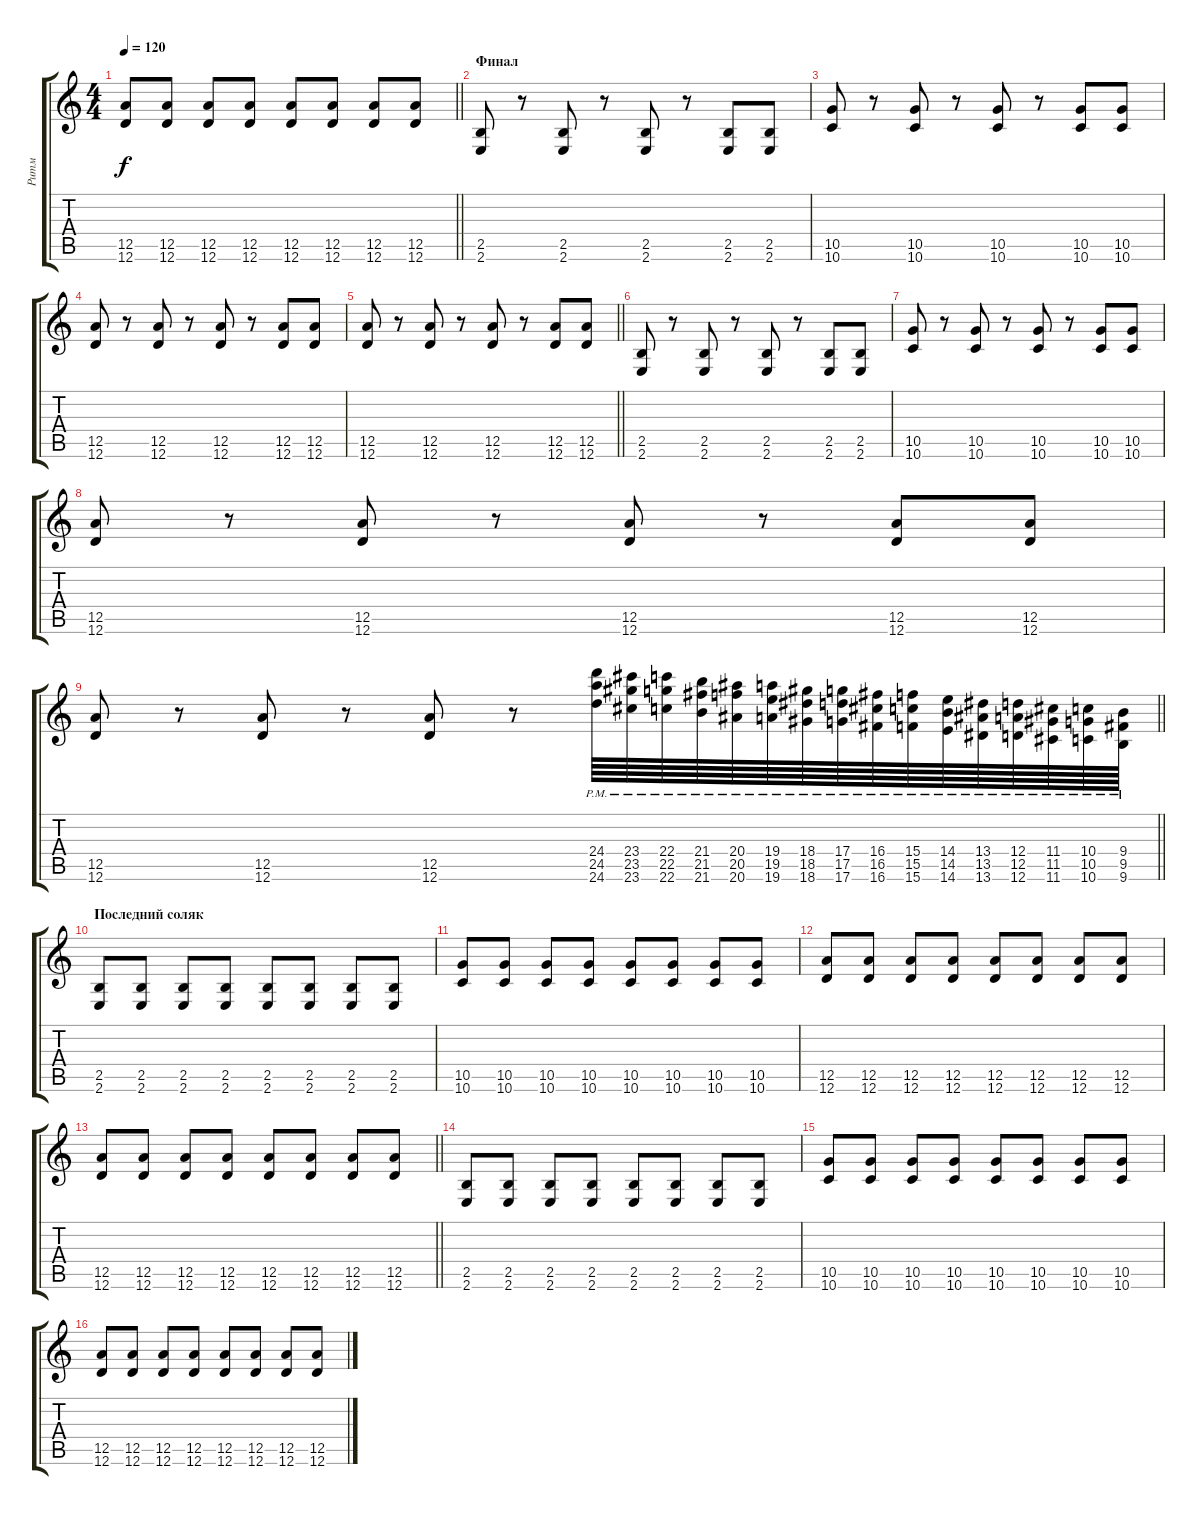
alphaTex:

\track ("Ритм" "Ритм") {instrument distortionguitar}
\staff {score tabs}
\tuning (E4 B3 G3 D3 A2 D2) {hide}
\ts (4 4)
\tempo 120
\clef g2
\barLineRight lightlight
\ks c
(12.5 12.6).8{dy f} (12.5 12.6).8 (12.5 12.6).8 (12.5 12.6).8 (12.5 12.6).8 (12.5 12.6).8 (12.5 12.6).8 (12.5 12.6).8 |
\section ("" "Финал")
(2.5 2.6).8 r.8 (2.5 2.6).8 r.8 (2.5 2.6).8 r.8 (2.5 2.6).8 (2.5 2.6).8 |
(10.5 10.6).8 r.8 (10.5 10.6).8 r.8 (10.5 10.6).8 r.8 (10.5 10.6).8 (10.5 10.6).8 |
(12.5 12.6).8 r.8 (12.5 12.6).8 r.8 (12.5 12.6).8 r.8 (12.5 12.6).8 (12.5 12.6).8 |
\barLineRight lightlight
(12.5 12.6).8 r.8 (12.5 12.6).8 r.8 (12.5 12.6).8 r.8 (12.5 12.6).8 (12.5 12.6).8 |
(2.5 2.6).8 r.8 (2.5 2.6).8 r.8 (2.5 2.6).8 r.8 (2.5 2.6).8 (2.5 2.6).8 |
(10.5 10.6).8 r.8 (10.5 10.6).8 r.8 (10.5 10.6).8 r.8 (10.5 10.6).8 (10.5 10.6).8 |
(12.5 12.6).8 r.8 (12.5 12.6).8 r.8 (12.5 12.6).8 r.8 (12.5 12.6).8 (12.5 12.6).8 |
\barLineRight lightlight
(12.5 12.6).8 r.8 (12.5 12.6).8 r.8 (12.5 12.6).8 r.8 (24.4{pm} 24.5{pm} 24.6{pm}).64 (23.4{pm} 23.5{pm} 23.6{pm}).64 (22.4{pm} 22.5{pm} 22.6{pm}).64 (21.4{pm} 21.5{pm} 21.6{pm}).64 (20.4{pm} 20.5{pm} 20.6{pm}).64 (19.4{pm} 19.5{pm} 19.6{pm}).64 (18.4{pm} 18.5{pm} 18.6{pm}).64 (17.4{pm} 17.5{pm} 17.6{pm}).64 (16.4{pm} 16.5{pm} 16.6{pm}).64 (15.4{pm} 15.5{pm} 15.6{pm}).64 (14.4{pm} 14.5{pm} 14.6{pm}).64 (13.4{pm} 13.5{pm} 13.6{pm}).64 (12.4{pm} 12.5{pm} 12.6{pm}).64 (11.4{pm} 11.5{pm} 11.6{pm}).64 (10.4{pm} 10.5{pm} 10.6{pm}).64 (9.4{pm} 9.5{pm} 9.6{pm}).64 |
\section ("" "Последний соляк")
(2.5 2.6).8 (2.5 2.6).8 (2.5 2.6).8 (2.5 2.6).8 (2.5 2.6).8 (2.5 2.6).8 (2.5 2.6).8 (2.5 2.6).8 |
(10.5 10.6).8 (10.5 10.6).8 (10.5 10.6).8 (10.5 10.6).8 (10.5 10.6).8 (10.5 10.6).8 (10.5 10.6).8 (10.5 10.6).8 |
(12.5 12.6).8 (12.5 12.6).8 (12.5 12.6).8 (12.5 12.6).8 (12.5 12.6).8 (12.5 12.6).8 (12.5 12.6).8 (12.5 12.6).8 |
\barLineRight lightlight
(12.5 12.6).8 (12.5 12.6).8 (12.5 12.6).8 (12.5 12.6).8 (12.5 12.6).8 (12.5 12.6).8 (12.5 12.6).8 (12.5 12.6).8 |
(2.5 2.6).8 (2.5 2.6).8 (2.5 2.6).8 (2.5 2.6).8 (2.5 2.6).8 (2.5 2.6).8 (2.5 2.6).8 (2.5 2.6).8 |
(10.5 10.6).8 (10.5 10.6).8 (10.5 10.6).8 (10.5 10.6).8 (10.5 10.6).8 (10.5 10.6).8 (10.5 10.6).8 (10.5 10.6).8 |
(12.5 12.6).8 (12.5 12.6).8 (12.5 12.6).8 (12.5 12.6).8 (12.5 12.6).8 (12.5 12.6).8 (12.5 12.6).8 (12.5 12.6).8
